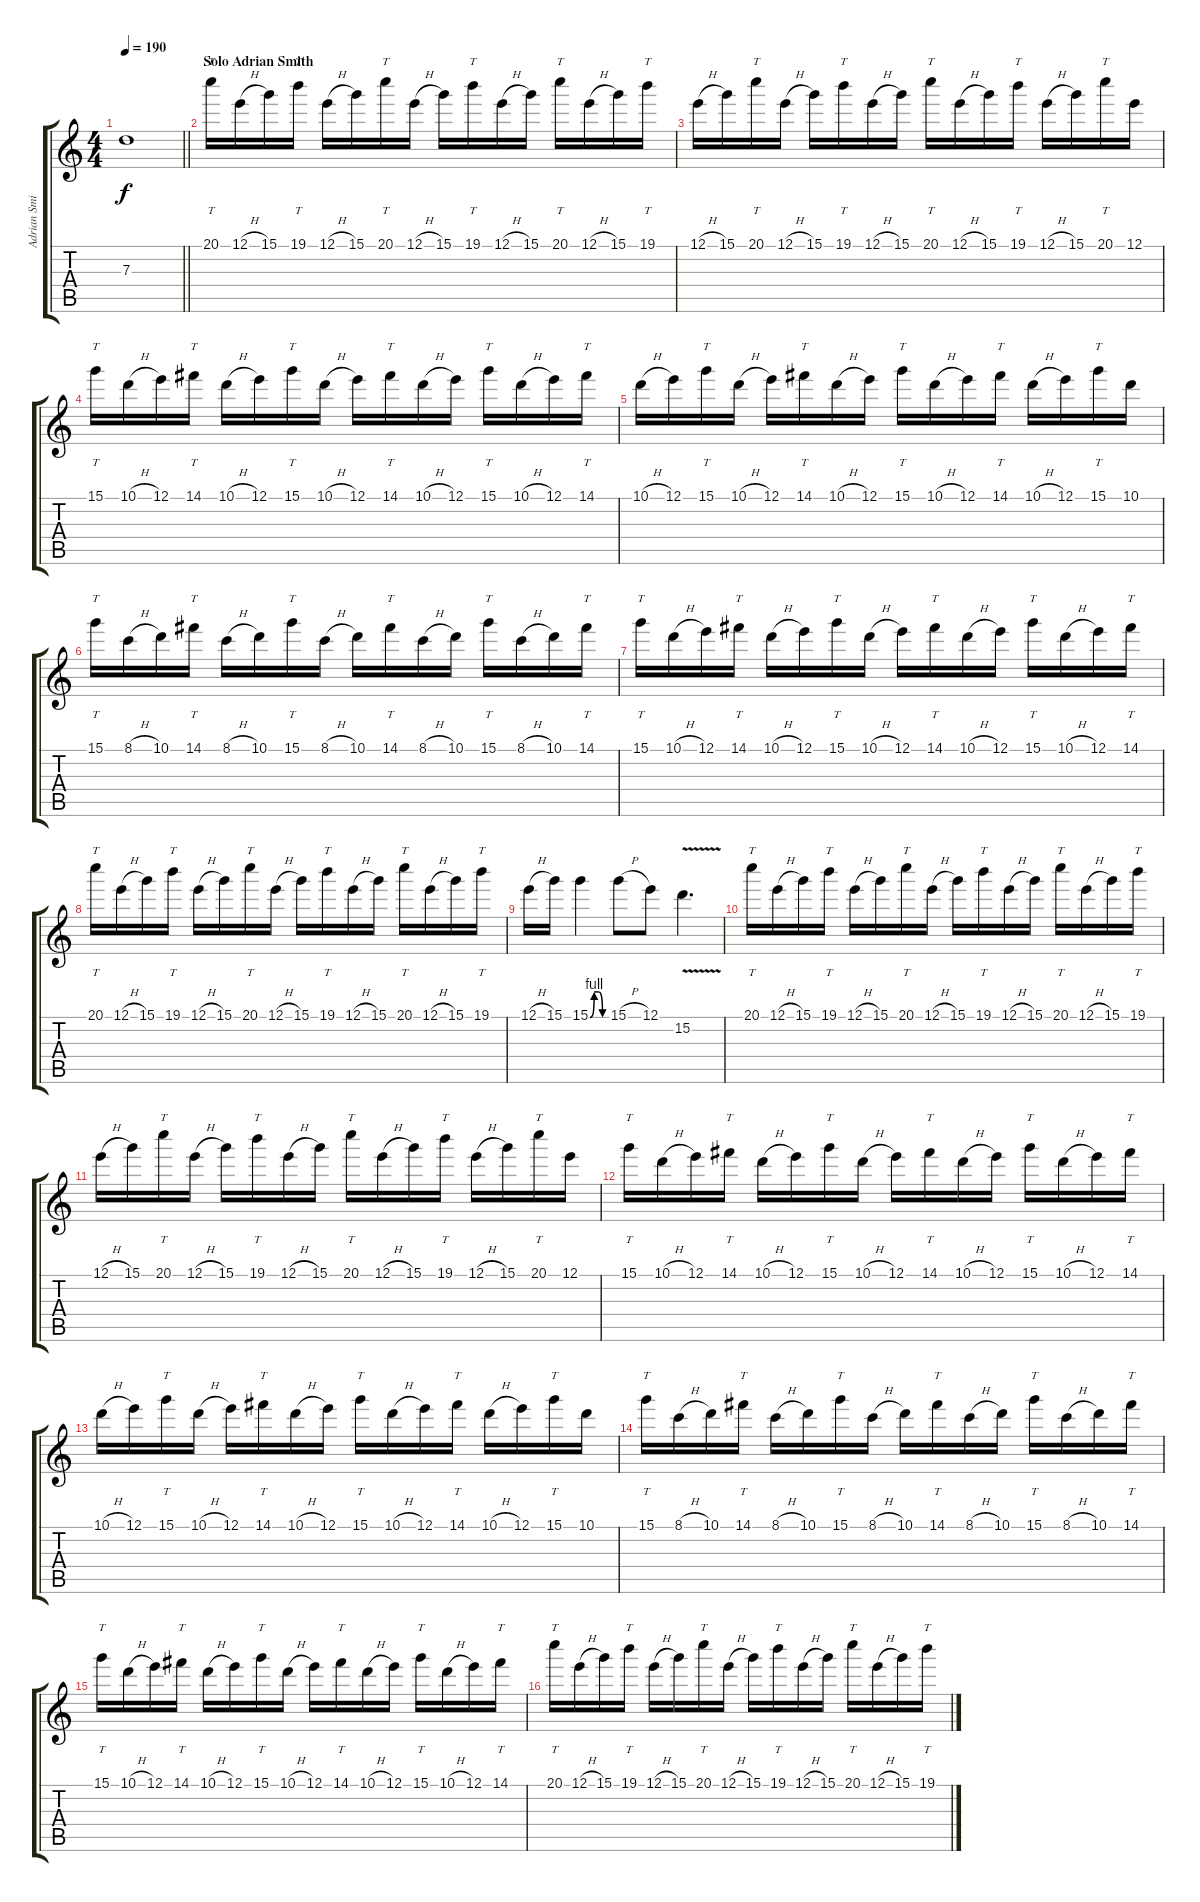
\track ("Adrian Smith" "Adrian Smi") {instrument overdrivenguitar}
\staff {score tabs}
\tuning (E4 B3 G3 D3 A2 E2) {hide}
\ts (4 4)
\tempo 190
\clef g2
\barLineRight lightlight
\ks c
7.3{t}.1{dy f} |
\section ("" "Solo Adrian Smith")
20.1.16{tt volume 16} 12.1{h}.16 15.1.16 19.1.16{tt} 12.1{h}.16 15.1.16 20.1.16{tt} 12.1{h}.16 15.1.16 19.1.16{tt} 12.1{h}.16 15.1.16 20.1.16{tt} 12.1{h}.16 15.1.16 19.1.16{tt} |
12.1{h}.16 15.1.16 20.1.16{tt} 12.1{h}.16 15.1.16 19.1.16{tt} 12.1{h}.16 15.1.16 20.1.16{tt} 12.1{h}.16 15.1.16 19.1.16{tt} 12.1{h}.16 15.1.16 20.1.16{tt} 12.1.16 |
15.1.16{tt} 10.1{h}.16 12.1.16 14.1.16{tt} 10.1{h}.16 12.1.16 15.1.16{tt} 10.1{h}.16 12.1.16 14.1.16{tt} 10.1{h}.16 12.1.16 15.1.16{tt} 10.1{h}.16 12.1.16 14.1.16{tt} |
10.1{h}.16 12.1.16 15.1.16{tt} 10.1{h}.16 12.1.16 14.1.16{tt} 10.1{h}.16 12.1.16 15.1.16{tt} 10.1{h}.16 12.1.16 14.1.16{tt} 10.1{h}.16 12.1.16 15.1.16{tt} 10.1.16 |
15.1.16{tt} 8.1{h}.16 10.1.16 14.1.16{tt} 8.1{h}.16 10.1.16 15.1.16{tt} 8.1{h}.16 10.1.16 14.1.16{tt} 8.1{h}.16 10.1.16 15.1.16{tt} 8.1{h}.16 10.1.16 14.1.16{tt} |
15.1.16{tt} 10.1{h}.16 12.1.16 14.1.16{tt} 10.1{h}.16 12.1.16 15.1.16{tt} 10.1{h}.16 12.1.16 14.1.16{tt} 10.1{h}.16 12.1.16 15.1.16{tt} 10.1{h}.16 12.1.16 14.1.16{tt} |
20.1.16{tt} 12.1{h}.16 15.1.16 19.1.16{tt} 12.1{h}.16 15.1.16 20.1.16{tt} 12.1{h}.16 15.1.16 19.1.16{tt} 12.1{h}.16 15.1.16 20.1.16{tt} 12.1{h}.16 15.1.16 19.1.16{tt} |
12.1{h}.16 15.1.16 15.1{be (custom 0 0 15 4 30 4 45 0 60 0)}.4 15.1{h}.8{beam merge} 12.1.8 15.2{v}.4{d} |
20.1.16{tt} 12.1{h}.16 15.1.16 19.1.16{tt} 12.1{h}.16 15.1.16 20.1.16{tt} 12.1{h}.16 15.1.16 19.1.16{tt} 12.1{h}.16 15.1.16 20.1.16{tt} 12.1{h}.16 15.1.16 19.1.16{tt} |
12.1{h}.16 15.1.16 20.1.16{tt} 12.1{h}.16 15.1.16 19.1.16{tt} 12.1{h}.16 15.1.16 20.1.16{tt} 12.1{h}.16 15.1.16 19.1.16{tt} 12.1{h}.16 15.1.16 20.1.16{tt} 12.1.16 |
15.1.16{tt} 10.1{h}.16 12.1.16 14.1.16{tt} 10.1{h}.16 12.1.16 15.1.16{tt} 10.1{h}.16 12.1.16 14.1.16{tt} 10.1{h}.16 12.1.16 15.1.16{tt} 10.1{h}.16 12.1.16 14.1.16{tt} |
10.1{h}.16 12.1.16 15.1.16{tt} 10.1{h}.16 12.1.16 14.1.16{tt} 10.1{h}.16 12.1.16 15.1.16{tt} 10.1{h}.16 12.1.16 14.1.16{tt} 10.1{h}.16 12.1.16 15.1.16{tt} 10.1.16 |
15.1.16{tt} 8.1{h}.16 10.1.16 14.1.16{tt} 8.1{h}.16 10.1.16 15.1.16{tt} 8.1{h}.16 10.1.16 14.1.16{tt} 8.1{h}.16 10.1.16 15.1.16{tt} 8.1{h}.16 10.1.16 14.1.16{tt} |
15.1.16{tt} 10.1{h}.16 12.1.16 14.1.16{tt} 10.1{h}.16 12.1.16 15.1.16{tt} 10.1{h}.16 12.1.16 14.1.16{tt} 10.1{h}.16 12.1.16 15.1.16{tt} 10.1{h}.16 12.1.16 14.1.16{tt} |
20.1.16{tt} 12.1{h}.16 15.1.16 19.1.16{tt} 12.1{h}.16 15.1.16 20.1.16{tt} 12.1{h}.16 15.1.16 19.1.16{tt} 12.1{h}.16 15.1.16 20.1.16{tt} 12.1{h}.16 15.1.16 19.1.16{tt}
